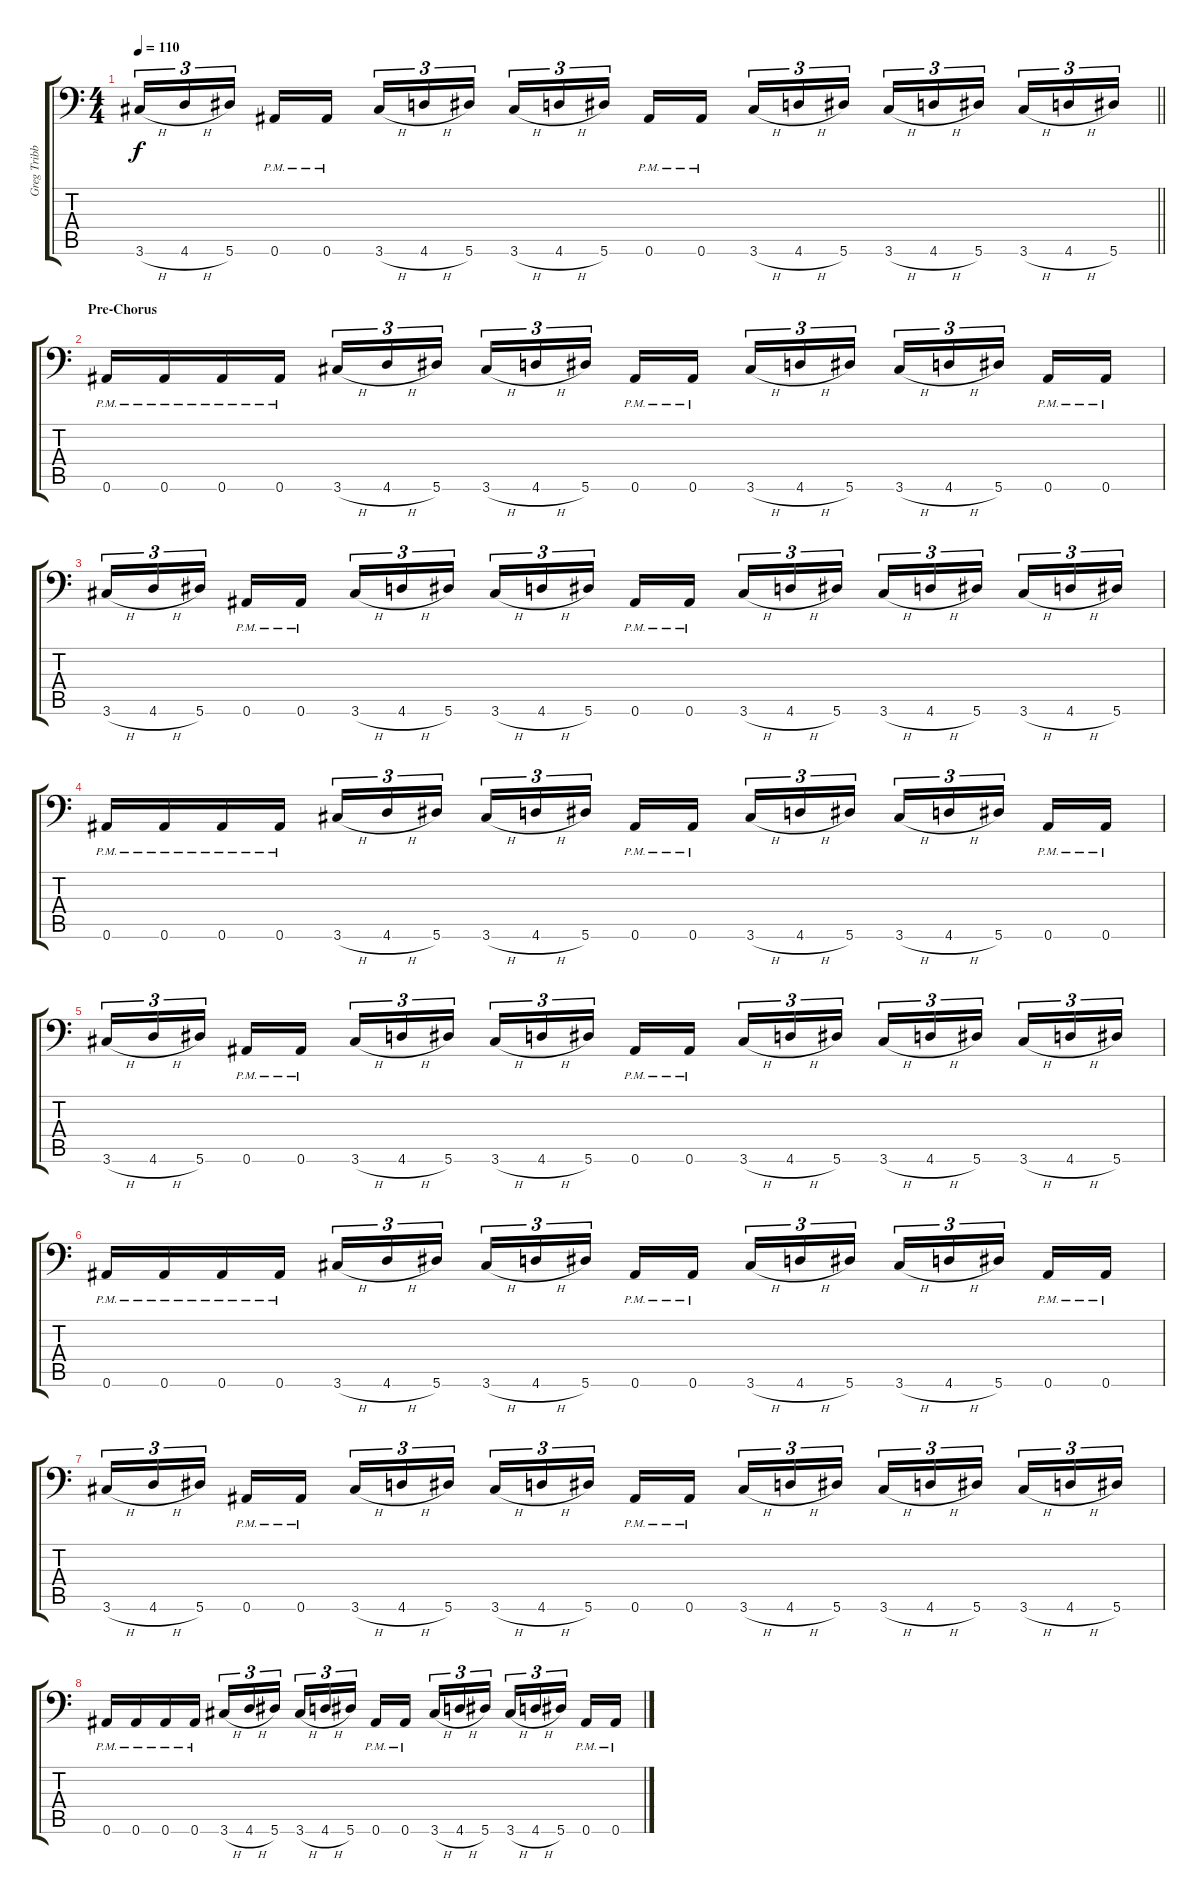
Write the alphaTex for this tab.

\track ("Greg Tribbett" "Greg Tribb") {instrument distortionguitar}
\staff {score tabs}
\tuning (C4 G3 Eb3 Bb2 F2 Bb1) {hide}
\ts (4 4)
\tempo 110
\clef f4
\barLineRight lightlight
\ks c
3.6{h}.16{tu (3 2) dy f} 4.6{h}.16{tu (3 2)} 5.6.16{tu (3 2) beam splitsecondary} 0.6{pm}.16 0.6{pm}.16 3.6{h}.16{tu (3 2)} 4.6{h}.16{tu (3 2)} 5.6.16{tu (3 2) beam splitsecondary} 3.6{h}.16{tu (3 2)} 4.6{h}.16{tu (3 2)} 5.6.16{tu (3 2)} 0.6{pm}.16 0.6{pm}.16{beam splitsecondary} 3.6{h}.16{tu (3 2)} 4.6{h}.16{tu (3 2)} 5.6.16{tu (3 2)} 3.6{h}.16{tu (3 2)} 4.6{h}.16{tu (3 2)} 5.6.16{tu (3 2) beam splitsecondary} 3.6{h}.16{tu (3 2)} 4.6{h}.16{tu (3 2)} 5.6.16{tu (3 2)} |
\section ("" "Pre-Chorus")
0.6{pm}.16 0.6{pm}.16 0.6{pm}.16 0.6{pm}.16 3.6{h}.16{tu (3 2)} 4.6{h}.16{tu (3 2)} 5.6.16{tu (3 2) beam splitsecondary} 3.6{h}.16{tu (3 2)} 4.6{h}.16{tu (3 2)} 5.6.16{tu (3 2)} 0.6{pm}.16 0.6{pm}.16{beam splitsecondary} 3.6{h}.16{tu (3 2)} 4.6{h}.16{tu (3 2)} 5.6.16{tu (3 2)} 3.6{h}.16{tu (3 2)} 4.6{h}.16{tu (3 2)} 5.6.16{tu (3 2) beam splitsecondary} 0.6{pm}.16 0.6{pm}.16 |
3.6{h}.16{tu (3 2)} 4.6{h}.16{tu (3 2)} 5.6.16{tu (3 2) beam splitsecondary} 0.6{pm}.16 0.6{pm}.16 3.6{h}.16{tu (3 2)} 4.6{h}.16{tu (3 2)} 5.6.16{tu (3 2) beam splitsecondary} 3.6{h}.16{tu (3 2)} 4.6{h}.16{tu (3 2)} 5.6.16{tu (3 2)} 0.6{pm}.16 0.6{pm}.16{beam splitsecondary} 3.6{h}.16{tu (3 2)} 4.6{h}.16{tu (3 2)} 5.6.16{tu (3 2)} 3.6{h}.16{tu (3 2)} 4.6{h}.16{tu (3 2)} 5.6.16{tu (3 2) beam splitsecondary} 3.6{h}.16{tu (3 2)} 4.6{h}.16{tu (3 2)} 5.6.16{tu (3 2)} |
0.6{pm}.16 0.6{pm}.16 0.6{pm}.16 0.6{pm}.16 3.6{h}.16{tu (3 2)} 4.6{h}.16{tu (3 2)} 5.6.16{tu (3 2) beam splitsecondary} 3.6{h}.16{tu (3 2)} 4.6{h}.16{tu (3 2)} 5.6.16{tu (3 2)} 0.6{pm}.16 0.6{pm}.16{beam splitsecondary} 3.6{h}.16{tu (3 2)} 4.6{h}.16{tu (3 2)} 5.6.16{tu (3 2)} 3.6{h}.16{tu (3 2)} 4.6{h}.16{tu (3 2)} 5.6.16{tu (3 2) beam splitsecondary} 0.6{pm}.16 0.6{pm}.16 |
3.6{h}.16{tu (3 2)} 4.6{h}.16{tu (3 2)} 5.6.16{tu (3 2) beam splitsecondary} 0.6{pm}.16 0.6{pm}.16 3.6{h}.16{tu (3 2)} 4.6{h}.16{tu (3 2)} 5.6.16{tu (3 2) beam splitsecondary} 3.6{h}.16{tu (3 2)} 4.6{h}.16{tu (3 2)} 5.6.16{tu (3 2)} 0.6{pm}.16 0.6{pm}.16{beam splitsecondary} 3.6{h}.16{tu (3 2)} 4.6{h}.16{tu (3 2)} 5.6.16{tu (3 2)} 3.6{h}.16{tu (3 2)} 4.6{h}.16{tu (3 2)} 5.6.16{tu (3 2) beam splitsecondary} 3.6{h}.16{tu (3 2)} 4.6{h}.16{tu (3 2)} 5.6.16{tu (3 2)} |
0.6{pm}.16 0.6{pm}.16 0.6{pm}.16 0.6{pm}.16 3.6{h}.16{tu (3 2)} 4.6{h}.16{tu (3 2)} 5.6.16{tu (3 2) beam splitsecondary} 3.6{h}.16{tu (3 2)} 4.6{h}.16{tu (3 2)} 5.6.16{tu (3 2)} 0.6{pm}.16 0.6{pm}.16{beam splitsecondary} 3.6{h}.16{tu (3 2)} 4.6{h}.16{tu (3 2)} 5.6.16{tu (3 2)} 3.6{h}.16{tu (3 2)} 4.6{h}.16{tu (3 2)} 5.6.16{tu (3 2) beam splitsecondary} 0.6{pm}.16 0.6{pm}.16 |
3.6{h}.16{tu (3 2)} 4.6{h}.16{tu (3 2)} 5.6.16{tu (3 2) beam splitsecondary} 0.6{pm}.16 0.6{pm}.16 3.6{h}.16{tu (3 2)} 4.6{h}.16{tu (3 2)} 5.6.16{tu (3 2) beam splitsecondary} 3.6{h}.16{tu (3 2)} 4.6{h}.16{tu (3 2)} 5.6.16{tu (3 2)} 0.6{pm}.16 0.6{pm}.16{beam splitsecondary} 3.6{h}.16{tu (3 2)} 4.6{h}.16{tu (3 2)} 5.6.16{tu (3 2)} 3.6{h}.16{tu (3 2)} 4.6{h}.16{tu (3 2)} 5.6.16{tu (3 2) beam splitsecondary} 3.6{h}.16{tu (3 2)} 4.6{h}.16{tu (3 2)} 5.6.16{tu (3 2)} |
0.6{pm}.16 0.6{pm}.16 0.6{pm}.16 0.6{pm}.16 3.6{h}.16{tu (3 2)} 4.6{h}.16{tu (3 2)} 5.6.16{tu (3 2) beam splitsecondary} 3.6{h}.16{tu (3 2)} 4.6{h}.16{tu (3 2)} 5.6.16{tu (3 2)} 0.6{pm}.16 0.6{pm}.16{beam splitsecondary} 3.6{h}.16{tu (3 2)} 4.6{h}.16{tu (3 2)} 5.6.16{tu (3 2)} 3.6{h}.16{tu (3 2)} 4.6{h}.16{tu (3 2)} 5.6.16{tu (3 2) beam splitsecondary} 0.6{pm}.16 0.6{pm}.16
